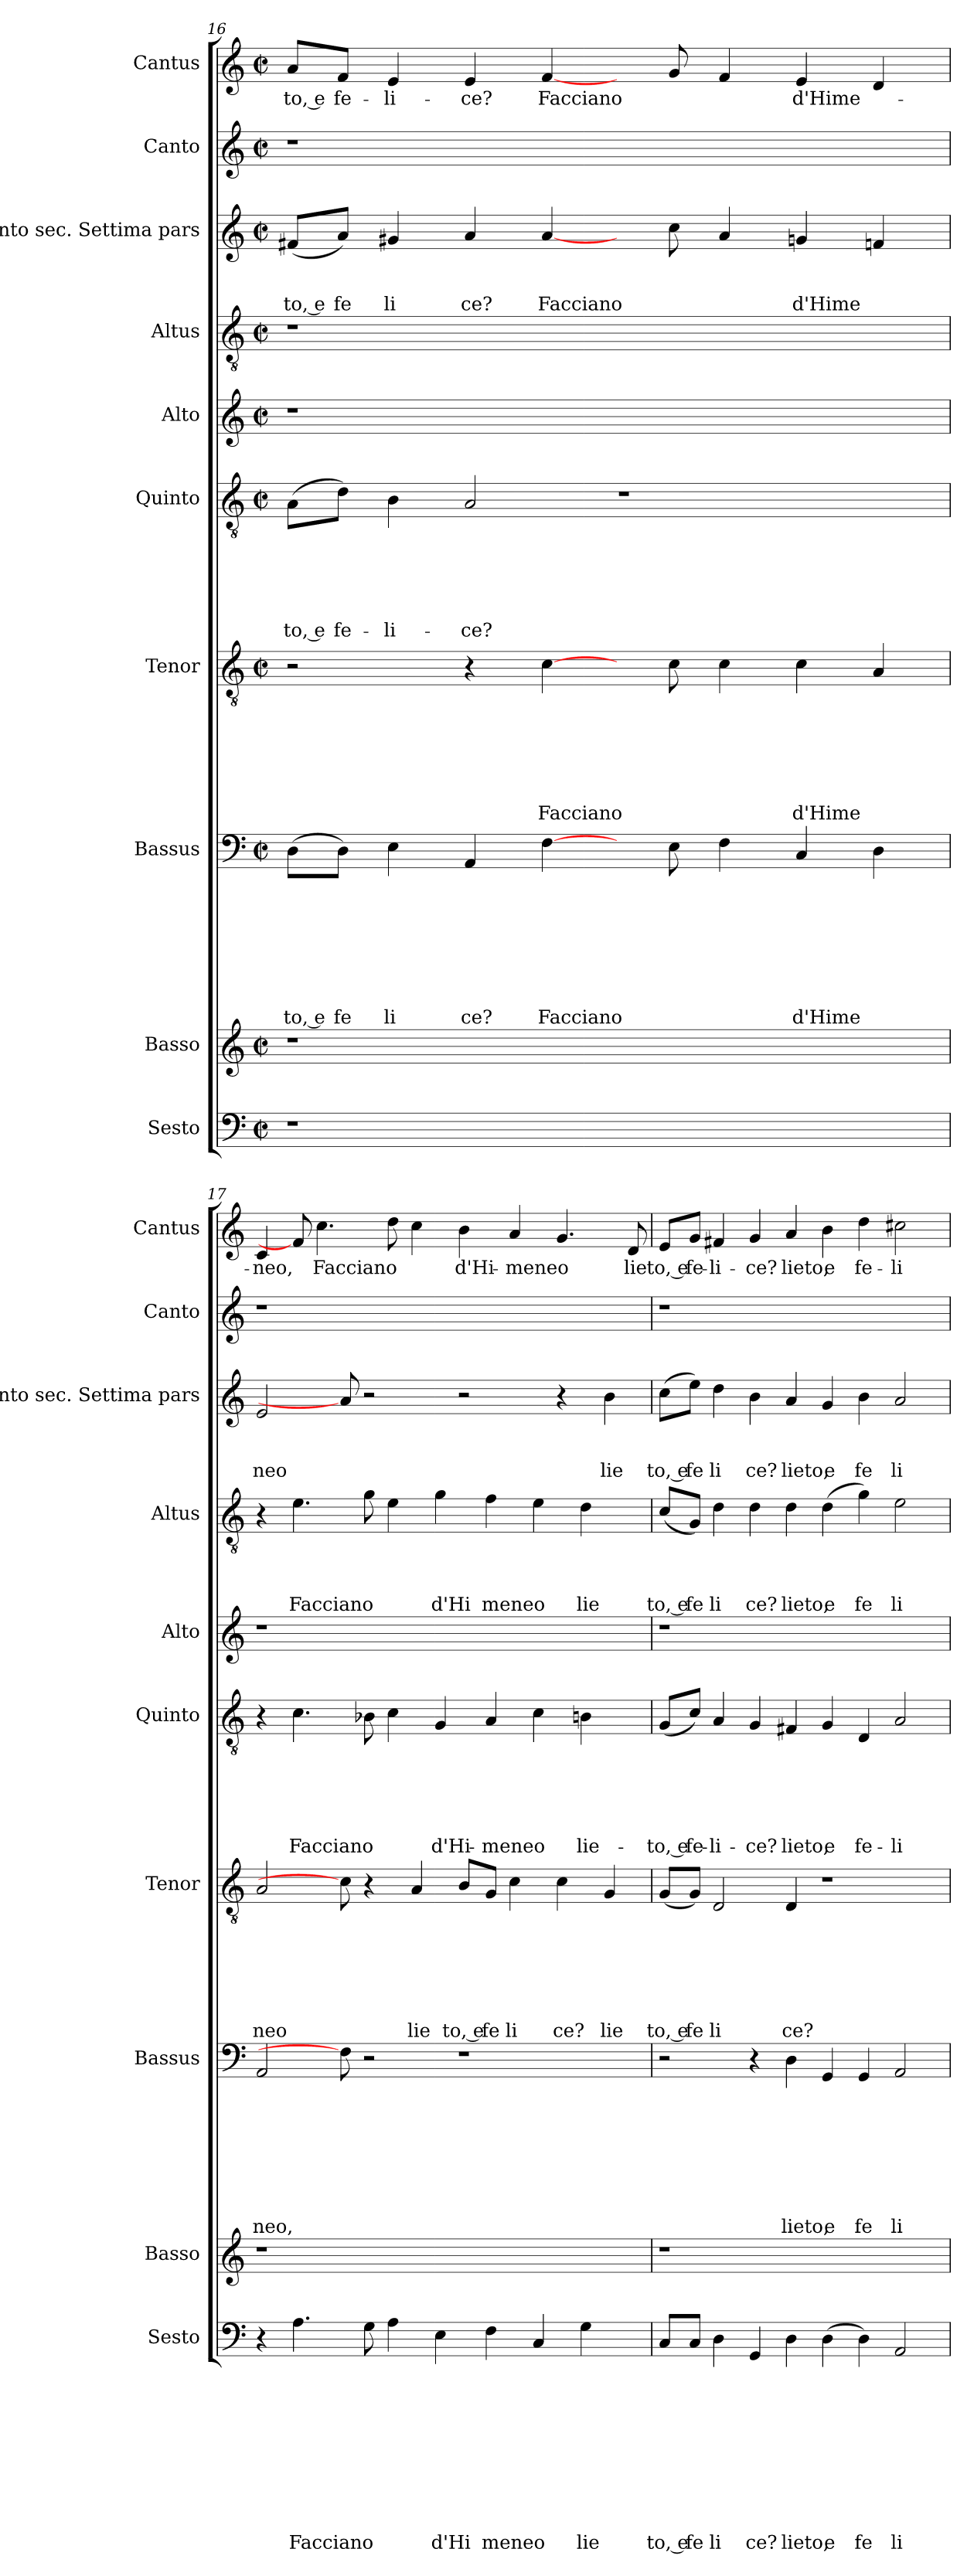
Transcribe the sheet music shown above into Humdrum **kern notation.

**kern	**text	**text	**text	**text	**text	**text	**text	**text	**text	**text	**kern	**kern	**text	**text	**text	**text	**text	**text	**text	**text	**kern	**text	**text	**text	**text	**text	**text	**text	**kern	**text	**text	**text	**text	**text	**text	**kern	**kern	**text	**text	**text	**text	**kern	**text	**text	**text	**kern	**kern	**text
*part10	*part10	*part10	*part10	*part10	*part10	*part10	*part10	*part10	*part10	*part10	*part9	*part8	*part8	*part8	*part8	*part8	*part8	*part8	*part8	*part8	*part7	*part7	*part7	*part7	*part7	*part7	*part7	*part7	*part6	*part6	*part6	*part6	*part6	*part6	*part6	*part5	*part4	*part4	*part4	*part4	*part4	*part3	*part3	*part3	*part3	*part2	*part1	*part1
*staff10	*staff10	*staff10	*staff10	*staff10	*staff10	*staff10	*staff10	*staff10	*staff10	*staff10	*staff9	*staff8	*staff8	*staff8	*staff8	*staff8	*staff8	*staff8	*staff8	*staff8	*staff7	*staff7	*staff7	*staff7	*staff7	*staff7	*staff7	*staff7	*staff6	*staff6	*staff6	*staff6	*staff6	*staff6	*staff6	*staff5	*staff4	*staff4	*staff4	*staff4	*staff4	*staff3	*staff3	*staff3	*staff3	*staff2	*staff1	*staff1
*I"Sesto	*	*	*	*	*	*	*	*	*	*	*I"Basso	*I"Bassus	*	*	*	*	*	*	*	*	*I"Tenor	*	*	*	*	*	*	*	*I"Quinto	*	*	*	*	*	*	*I"Alto	*I"Altus	*	*	*	*	*I"Canto sec. Settima pars	*	*	*	*I"Canto	*I"Cantus	*
*I'Sesto	*	*	*	*	*	*	*	*	*	*	*I'Basso	*I'Bassus	*	*	*	*	*	*	*	*	*I'Tenor	*	*	*	*	*	*	*	*I'Quinto	*	*	*	*	*	*	*I'Alto	*I'Altus	*	*	*	*	*I'Canto sec. Settima pars	*	*	*	*I'Canto	*I'Cantus	*
!!LO:LB:g=z
*clefF4	*	*	*	*	*	*	*	*	*	*	*clefG2	*clefF4	*	*	*	*	*	*	*	*	*clefGv2	*	*	*	*	*	*	*	*clefGv2	*	*	*	*	*	*	*clefG2	*clefGv2	*	*	*	*	*clefG2	*	*	*	*clefG2	*clefG2	*
*k[]	*	*	*	*	*	*	*	*	*	*	*k[]	*k[]	*	*	*	*	*	*	*	*	*k[]	*	*	*	*	*	*	*	*k[]	*	*	*	*	*	*	*k[]	*k[]	*	*	*	*	*k[]	*	*	*	*k[]	*k[]	*
*C:	*	*	*	*	*	*	*	*	*	*	*C:	*C:	*	*	*	*	*	*	*	*	*C:	*	*	*	*	*	*	*	*C:	*	*	*	*	*	*	*C:	*C:	*	*	*	*	*C:	*	*	*	*C:	*C:	*
*M2/2	*	*	*	*	*	*	*	*	*	*	*M2/2	*M2/2	*	*	*	*	*	*	*	*	*M2/2	*	*	*	*	*	*	*	*M2/2	*	*	*	*	*	*	*M2/2	*M2/2	*	*	*	*	*M2/2	*	*	*	*M2/2	*M2/2	*
*met(c|)	*	*	*	*	*	*	*	*	*	*	*met(c|)	*met(c|)	*	*	*	*	*	*	*	*	*met(c|)	*	*	*	*	*	*	*	*met(c|)	*	*	*	*	*	*	*met(c|)	*met(c|)	*	*	*	*	*met(c|)	*	*	*	*met(c|)	*met(c|)	*
=16	=16	=16	=16	=16	=16	=16	=16	=16	=16	=16	=16	=16	=16	=16	=16	=16	=16	=16	=16	=16	=16	=16	=16	=16	=16	=16	=16	=16	=16	=16	=16	=16	=16	=16	=16	=16	=16	=16	=16	=16	=16	=16	=16	=16	=16	=16	=16	=16
!	!	!	!	!	!	!	!	!	!	!	!	!	!	!	!	!	!	!	!	!LO:LY:b:rj	!	!	!	!	!	!	!	!	!	!	!	!	!	!	!LO:LY:b:rj	!	!	!	!	!	!	!	!	!	!LO:LY:b:rj	!	!	!LO:LY:b:rj
1r	.	.	.	.	.	.	.	.	.	.	1r	(<8D\L	.	.	.	.	.	.	.	-to, e	2r	.	.	.	.	.	.	.	(<8A\L	.	.	.	.	.	to, e	1r	1r	.	.	.	.	(>8f#X/L	.	.	-to, e	1r	8a/L	-to, e
!	!	!	!	!	!	!	!	!	!	!	!	!	!	!	!	!	!	!	!	!LO:LY:b	!	!	!	!	!	!	!	!	!	!	!	!	!	!	!LO:LY:b	!	!	!	!	!	!	!	!	!	!LO:LY:b	!	!	!LO:LY:b
.	.	.	.	.	.	.	.	.	.	.	.	8D\J)	.	.	.	.	.	.	.	fe	.	.	.	.	.	.	.	.	8d\J)	.	.	.	.	.	fe-	.	.	.	.	.	.	8a/J)	.	.	fe	.	8f/J	fe-
!	!	!	!	!	!	!	!	!	!	!	!	!	!	!	!	!	!	!	!	!LO:LY:b	!	!	!	!	!	!	!	!	!	!	!	!	!	!	!LO:LY:b	!	!	!	!	!	!	!	!	!	!LO:LY:b	!	!	!LO:LY:b
.	.	.	.	.	.	.	.	.	.	.	.	4E\	.	.	.	.	.	.	.	li	.	.	.	.	.	.	.	.	4B\	.	.	.	.	.	-li-	.	.	.	.	.	.	4g#X/	.	.	li	.	4e/	-li-
!	!	!	!	!	!	!	!	!	!	!	!	!	!	!	!	!	!	!	!	!LO:LY:b	!	!	!	!	!	!	!	!	!	!	!	!	!	!	!LO:LY:b	!	!	!	!	!	!	!	!	!	!LO:LY:b	!	!	!LO:LY:b
.	.	.	.	.	.	.	.	.	.	.	.	4AA/	.	.	.	.	.	.	.	ce?	4r	.	.	.	.	.	.	.	2A/	.	.	.	.	.	-ce?	.	.	.	.	.	.	4a/	.	.	ce?	.	4e/	-ce?
!	!	!	!	!	!	!	!	!	!	!	!	!	!	!	!	!	!	!	!	!LO:LY:b	!	!	!	!	!	!	!	!LO:LY:b	!	!	!	!	!	!	!	!	!	!	!	!	!	!	!	!	!LO:LY:b	!	!	!LO:LY:b
.	.	.	.	.	.	.	.	.	.	.	.	[4F\	.	.	.	.	.	.	.	Facciano	[4c\	.	.	.	.	.	.	Facciano	.	.	.	.	.	.	.	.	.	.	.	.	.	[4a/	.	.	Facciano	.	[4f/	Facciano
1ryy	.	.	.	.	.	.	.	.	.	.	1ryy	8ryy	.	.	.	.	.	.	.	.	8ryy	.	.	.	.	.	.	.	1r	.	.	.	.	.	.	1ryy	1ryy	.	.	.	.	8ryy	.	.	.	1ryy	8ryy	.
.	.	.	.	.	.	.	.	.	.	.	.	8E\	.	.	.	.	.	.	.	.	8c\	.	.	.	.	.	.	.	.	.	.	.	.	.	.	.	.	.	.	.	.	8cc\	.	.	.	.	8g/	.
.	.	.	.	.	.	.	.	.	.	.	.	4F\	.	.	.	.	.	.	.	.	4c\	.	.	.	.	.	.	.	.	.	.	.	.	.	.	.	.	.	.	.	.	4a/	.	.	.	.	4f/	.
!	!	!	!	!	!	!	!	!	!	!	!	!	!	!	!	!	!	!	!	!LO:LY:b	!	!	!	!	!	!	!	!LO:LY:b	!	!	!	!	!	!	!	!	!	!	!	!	!	!	!	!	!LO:LY:b	!	!	!LO:LY:b
.	.	.	.	.	.	.	.	.	.	.	.	4C/	.	.	.	.	.	.	.	d'Hime	4c\	.	.	.	.	.	.	d'Hime	.	.	.	.	.	.	.	.	.	.	.	.	.	4gn/	.	.	d'Hime	.	4e/	d'Hime-
.	.	.	.	.	.	.	.	.	.	.	.	4D\	.	.	.	.	.	.	.	.	4A/	.	.	.	.	.	.	.	.	.	.	.	.	.	.	.	.	.	.	.	.	4fn/	.	.	.	.	4d/	.
=17	=17	=17	=17	=17	=17	=17	=17	=17	=17	=17	=17	=17	=17	=17	=17	=17	=17	=17	=17	=17	=17	=17	=17	=17	=17	=17	=17	=17	=17	=17	=17	=17	=17	=17	=17	=17	=17	=17	=17	=17	=17	=17	=17	=17	=17	=17	=17	=17
!	!	!	!	!	!	!	!	!	!	!	!	!	!	!	!	!	!	!	!	!LO:LY:b	!	!	!	!	!	!	!	!LO:LY:b	!	!	!	!	!	!	!	!	!	!	!	!	!	!	!	!	!LO:LY:b	!	!	!LO:LY:b
4r	.	.	.	.	.	.	.	.	.	.	1r	2AA/	.	.	.	.	.	.	.	neo,	2A/	.	.	.	.	.	.	neo	4r	.	.	.	.	.	.	1r	4r	.	.	.	.	2e/	.	.	neo	1r	4c/	-neo,
!	!	!	!	!	!	!	!	!	!	!LO:LY:b	!	!	!	!	!	!	!	!	!	!	!	!	!	!	!	!	!	!	!	!	!	!	!	!	!LO:LY:b	!	!	!	!	!	!LO:LY:b	!	!	!	!	!	!	!
4.A\	.	.	.	.	.	.	.	.	.	Facciano	.	.	.	.	.	.	.	.	.	.	.	.	.	.	.	.	.	.	4.c\	.	.	.	.	.	Facciano	.	4.e\	.	.	.	Facciano	.	.	.	.	.	8f/]	.
!	!	!	!	!	!	!	!	!	!	!	!	!	!	!	!	!	!	!	!	!	!	!	!	!	!	!	!	!	!	!	!	!	!	!	!	!	!	!	!	!	!	!	!	!	!	!	!	!LO:LY:b
.	.	.	.	.	.	.	.	.	.	.	.	.	.	.	.	.	.	.	.	.	.	.	.	.	.	.	.	.	.	.	.	.	.	.	.	.	.	.	.	.	.	.	.	.	.	.	4.cc\	Facciano
.	.	.	.	.	.	.	.	.	.	.	.	8F\]	.	.	.	.	.	.	.	.	8c\]	.	.	.	.	.	.	.	.	.	.	.	.	.	.	.	.	.	.	.	.	8a/]	.	.	.	.	.	.
8G\	.	.	.	.	.	.	.	.	.	.	.	2r	.	.	.	.	.	.	.	.	4r	.	.	.	.	.	.	.	8B-X\	.	.	.	.	.	.	.	8g\	.	.	.	.	2r	.	.	.	.	.	.
4A\	.	.	.	.	.	.	.	.	.	.	.	.	.	.	.	.	.	.	.	.	.	.	.	.	.	.	.	.	4c\	.	.	.	.	.	.	.	4e\	.	.	.	.	.	.	.	.	.	8dd\	.
!	!	!	!	!	!	!	!	!	!	!	!	!	!	!	!	!	!	!	!	!	!	!	!	!	!	!	!	!LO:LY:b	!	!	!	!	!	!	!	!	!	!	!	!	!	!	!	!	!	!	!	!
.	.	.	.	.	.	.	.	.	.	.	.	.	.	.	.	.	.	.	.	.	4A/	.	.	.	.	.	.	lie	.	.	.	.	.	.	.	.	.	.	.	.	.	.	.	.	.	.	4cc\	.
!	!	!	!	!	!	!	!	!	!	!LO:LY:b	!	!	!	!	!	!	!	!	!	!	!	!	!	!	!	!	!	!	!	!	!	!	!	!	!LO:LY:b	!	!	!	!	!	!LO:LY:b	!	!	!	!	!	!	!
4E\	.	.	.	.	.	.	.	.	.	d'Hi	1ryy	.	.	.	.	.	.	.	.	.	.	.	.	.	.	.	.	.	4G/	.	.	.	.	.	d'Hi-	1ryy	4g\	.	.	.	d'Hi	.	.	.	.	1ryy	.	.
!	!	!	!	!	!	!	!	!	!	!	!	!	!	!	!	!	!	!	!	!	!	!	!	!	!	!	!	!LO:LY:b:rj	!	!	!	!	!	!	!	!	!	!	!	!	!	!	!	!	!	!	!	!LO:LY:b
.	.	.	.	.	.	.	.	.	.	.	.	1r	.	.	.	.	.	.	.	.	8B/L	.	.	.	.	.	.	to, e	.	.	.	.	.	.	.	.	.	.	.	.	.	2r	.	.	.	.	4b\	d'Hi-
!	!	!	!	!	!	!	!	!	!	!LO:LY:b	!	!	!	!	!	!	!	!	!	!	!	!	!	!	!	!	!	!LO:LY:b	!	!	!	!	!	!	!LO:LY:b	!	!	!	!	!	!LO:LY:b	!	!	!	!	!	!	!
4F\	.	.	.	.	.	.	.	.	.	meneo	.	.	.	.	.	.	.	.	.	.	8G/J	.	.	.	.	.	.	fe	4A/	.	.	.	.	.	-meneo	.	4f\	.	.	.	meneo	.	.	.	.	.	.	.
!	!	!	!	!	!	!	!	!	!	!	!	!	!	!	!	!	!	!	!	!	!	!	!	!	!	!	!	!LO:LY:b	!	!	!	!	!	!	!	!	!	!	!	!	!	!	!	!	!	!	!	!LO:LY:b
.	.	.	.	.	.	.	.	.	.	.	.	.	.	.	.	.	.	.	.	.	4c\	.	.	.	.	.	.	li	.	.	.	.	.	.	.	.	.	.	.	.	.	.	.	.	.	.	4a/	-meneo
4C/	.	.	.	.	.	.	.	.	.	.	.	.	.	.	.	.	.	.	.	.	.	.	.	.	.	.	.	.	4c\	.	.	.	.	.	.	.	4e\	.	.	.	.	.	.	.	.	.	.	.
!	!	!	!	!	!	!	!	!	!	!	!	!	!	!	!	!	!	!	!	!	!	!	!	!	!	!	!	!LO:LY:b	!	!	!	!	!	!	!	!	!	!	!	!	!	!	!	!	!	!	!	!
.	.	.	.	.	.	.	.	.	.	.	.	.	.	.	.	.	.	.	.	.	4c\	.	.	.	.	.	.	ce?	.	.	.	.	.	.	.	.	.	.	.	.	.	4r	.	.	.	.	4.g/	.
!	!	!	!	!	!	!	!	!	!	!LO:LY:b	!	!	!	!	!	!	!	!	!	!	!	!	!	!	!	!	!	!	!	!	!	!	!	!	!LO:LY:b	!	!	!	!	!	!LO:LY:b	!	!	!	!	!	!	!
4G\	.	.	.	.	.	.	.	.	.	lie	.	.	.	.	.	.	.	.	.	.	.	.	.	.	.	.	.	.	4B\	.	.	.	.	.	lie-	.	4d\	.	.	.	lie	.	.	.	.	.	.	.
!	!	!	!	!	!	!	!	!	!	!	!	!	!	!	!	!	!	!	!	!	!	!	!	!	!	!	!	!LO:LY:b	!	!	!	!	!	!	!	!	!	!	!	!	!	!	!	!	!LO:LY:b	!	!	!
.	.	.	.	.	.	.	.	.	.	.	.	.	.	.	.	.	.	.	.	.	4G/	.	.	.	.	.	.	lie	.	.	.	.	.	.	.	.	.	.	.	.	.	4b\	.	.	lie	.	.	.
!	!	!	!	!	!	!	!	!	!	!	!	!	!	!	!	!	!	!	!	!	!	!	!	!	!	!	!	!	!	!	!	!	!	!	!	!	!	!	!	!	!	!	!	!	!	!	!	!LO:LY:b
8ryy	.	.	.	.	.	.	.	.	.	.	8ryy	.	.	.	.	.	.	.	.	.	.	.	.	.	.	.	.	.	8ryy	.	.	.	.	.	.	8ryy	8ryy	.	.	.	.	.	.	.	.	8ryy	8d/	lie-
=18	=18	=18	=18	=18	=18	=18	=18	=18	=18	=18	=18	=18	=18	=18	=18	=18	=18	=18	=18	=18	=18	=18	=18	=18	=18	=18	=18	=18	=18	=18	=18	=18	=18	=18	=18	=18	=18	=18	=18	=18	=18	=18	=18	=18	=18	=18	=18	=18
!	!	!	!	!	!	!	!	!	!	!LO:LY:b:rj	!	!	!	!	!	!	!	!	!	!	!	!	!	!	!	!	!	!LO:LY:b:rj	!	!	!	!	!	!	!LO:LY:b:rj	!	!	!	!	!	!LO:LY:b:rj	!	!	!	!LO:LY:b:rj	!	!	!LO:LY:b:rj
8C/L	.	.	.	.	.	.	.	.	.	to, e	1r	2r	.	.	.	.	.	.	.	.	(>8G/L	.	.	.	.	.	.	to, e	(>8G/L	.	.	.	.	.	-to, e	1r	(>8c/L	.	.	.	to, e	(>8cc\L	.	.	to, e	1r	8e/L	-to, e
!	!	!	!	!	!	!	!	!	!	!LO:LY:b	!	!	!	!	!	!	!	!	!	!	!	!	!	!	!	!	!	!LO:LY:b	!	!	!	!	!	!	!LO:LY:b	!	!	!	!	!	!LO:LY:b	!	!	!	!LO:LY:b	!	!	!LO:LY:b
8C/J	.	.	.	.	.	.	.	.	.	fe	.	.	.	.	.	.	.	.	.	.	8G/J)	.	.	.	.	.	.	fe	8c/J)	.	.	.	.	.	fe-	.	8G/J)	.	.	.	fe	8ee\J)	.	.	fe	.	8g/J	fe-
!	!	!	!	!	!	!	!	!	!	!LO:LY:b	!	!	!	!	!	!	!	!	!	!	!	!	!	!	!	!	!	!LO:LY:b	!	!	!	!	!	!	!LO:LY:b	!	!	!	!	!	!LO:LY:b	!	!	!	!LO:LY:b	!	!	!LO:LY:b
4D\	.	.	.	.	.	.	.	.	.	li	.	.	.	.	.	.	.	.	.	.	2D/	.	.	.	.	.	.	li	4A/	.	.	.	.	.	-li-	.	4d\	.	.	.	li	4dd\	.	.	li	.	4f#X/	-li-
!	!	!	!	!	!	!	!	!	!	!LO:LY:b	!	!	!	!	!	!	!	!	!	!	!	!	!	!	!	!	!	!	!	!	!	!	!	!	!LO:LY:b	!	!	!	!	!	!LO:LY:b	!	!	!	!LO:LY:b	!	!	!LO:LY:b
4GG/	.	.	.	.	.	.	.	.	.	ce?	.	4r	.	.	.	.	.	.	.	.	.	.	.	.	.	.	.	.	4G/	.	.	.	.	.	-ce?	.	4d\	.	.	.	ce?	4b\	.	.	ce?	.	4g/	-ce?
!	!	!	!	!	!	!	!	!	!	!LO:LY:b	!	!	!	!	!	!	!	!	!	!LO:LY:b	!	!	!	!	!	!	!	!LO:LY:b	!	!	!	!	!	!	!LO:LY:b	!	!	!	!	!	!LO:LY:b	!	!	!	!LO:LY:b	!	!	!LO:LY:b
4D\	.	.	.	.	.	.	.	.	.	lieto,	.	4D\	.	.	.	.	.	.	.	lieto,	4D/	.	.	.	.	.	.	ce?	4F#X/	.	.	.	.	.	lieto,	.	4d\	.	.	.	lieto,	4a/	.	.	lieto,	.	4a/	lieto,
!	!	!	!	!	!	!	!	!	!	!LO:LY:b	!	!	!	!	!	!	!	!	!	!LO:LY:b	!	!	!	!	!	!	!	!	!	!	!	!	!	!	!LO:LY:b	!	!	!	!	!	!LO:LY:b	!	!	!	!LO:LY:b	!	!	!LO:LY:b
(>4D\	.	.	.	.	.	.	.	.	.	e	1ryy	4GG/	.	.	.	.	.	.	.	e	1r	.	.	.	.	.	.	.	4G/	.	.	.	.	.	e	1ryy	(>4d\	.	.	.	e	4g/	.	.	e	1ryy	4b\	e
!	!	!	!	!	!	!	!	!	!	!LO:LY:b	!	!	!	!	!	!	!	!	!	!LO:LY:b	!	!	!	!	!	!	!	!	!	!	!	!	!	!	!LO:LY:b	!	!	!	!	!	!LO:LY:b	!	!	!	!LO:LY:b	!	!	!LO:LY:b
4D\)	.	.	.	.	.	.	.	.	.	fe	.	4GG/	.	.	.	.	.	.	.	fe	.	.	.	.	.	.	.	.	4D/	.	.	.	.	.	fe-	.	4g\)	.	.	.	fe	4b\	.	.	fe	.	4dd\	fe-
!	!	!	!	!	!	!	!	!	!	!LO:LY:b	!	!	!	!	!	!	!	!	!	!LO:LY:b	!	!	!	!	!	!	!	!	!	!	!	!	!	!	!LO:LY:b	!	!	!	!	!	!LO:LY:b	!	!	!	!LO:LY:b	!	!	!LO:LY:b
2AA/	.	.	.	.	.	.	.	.	.	li	.	2AA/	.	.	.	.	.	.	.	li	.	.	.	.	.	.	.	.	2A/	.	.	.	.	.	-li-	.	2e\	.	.	.	li	2a/	.	.	li	.	2cc#X\	-li-
=	=	=	=	=	=	=	=	=	=	=	=	=	=	=	=	=	=	=	=	=	=	=	=	=	=	=	=	=	=	=	=	=	=	=	=	=	=	=	=	=	=	=	=	=	=	=	=	=
*-	*-	*-	*-	*-	*-	*-	*-	*-	*-	*-	*-	*-	*-	*-	*-	*-	*-	*-	*-	*-	*-	*-	*-	*-	*-	*-	*-	*-	*-	*-	*-	*-	*-	*-	*-	*-	*-	*-	*-	*-	*-	*-	*-	*-	*-	*-	*-	*-
